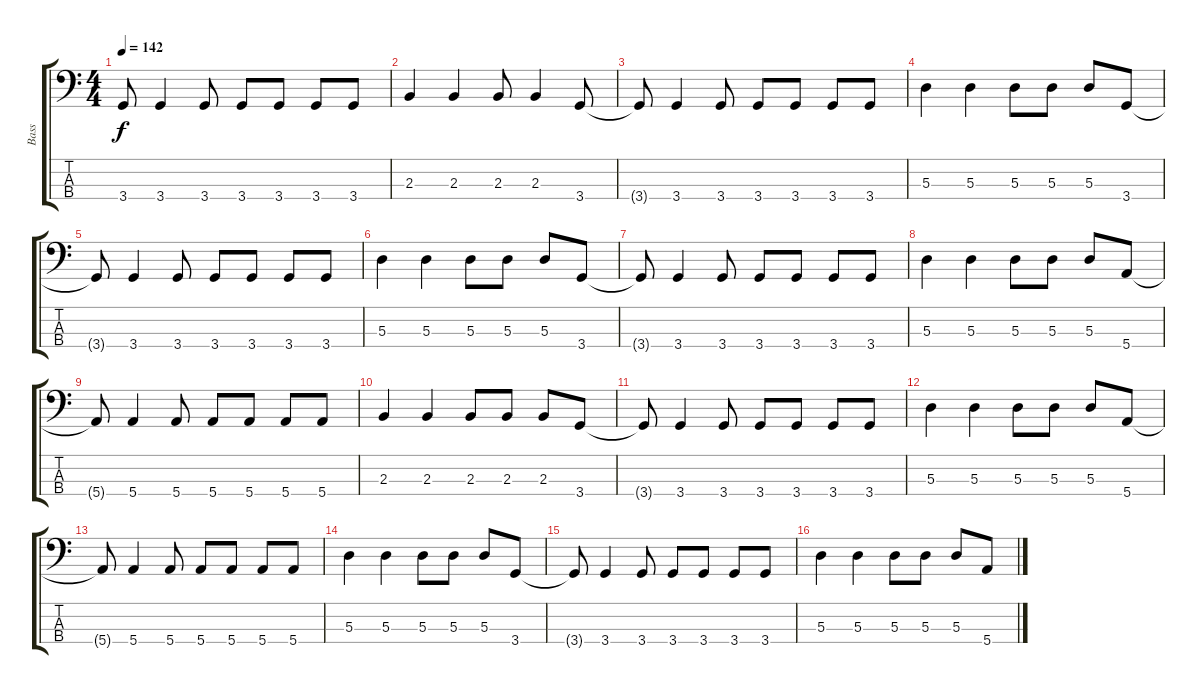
\track ("Bass" "Bass") {instrument electricbassfinger}
\staff {score tabs}
\tuning (G2 D2 A1 E1) {hide}
\ts (4 4)
\tempo 142
\clef f4
\ks c
3.4{t}.8{dy f} 3.4.4 3.4.8 3.4.8 3.4.8 3.4.8 3.4.8 |
2.3.4 2.3.4 2.3.8 2.3.4 3.4.8 |
3.4{t}.8 3.4.4 3.4.8 3.4.8 3.4.8 3.4.8 3.4.8 |
5.3.4 5.3.4 5.3.8 5.3.8 5.3.8 3.4.8 |
3.4{t}.8 3.4.4 3.4.8 3.4.8 3.4.8 3.4.8 3.4.8 |
5.3.4 5.3.4 5.3.8 5.3.8 5.3.8 3.4.8 |
3.4{t}.8 3.4.4 3.4.8 3.4.8 3.4.8 3.4.8 3.4.8 |
5.3.4 5.3.4 5.3.8 5.3.8 5.3.8 5.4.8 |
5.4{t}.8 5.4.4 5.4.8 5.4.8 5.4.8 5.4.8 5.4.8 |
2.3.4 2.3.4 2.3.8 2.3.8 2.3.8 3.4.8 |
3.4{t}.8 3.4.4 3.4.8 3.4.8 3.4.8 3.4.8 3.4.8 |
5.3.4 5.3.4 5.3.8 5.3.8 5.3.8 5.4.8 |
5.4{t}.8 5.4.4 5.4.8 5.4.8 5.4.8 5.4.8 5.4.8 |
5.3.4 5.3.4 5.3.8 5.3.8 5.3.8 3.4.8 |
3.4{t}.8 3.4.4 3.4.8 3.4.8 3.4.8 3.4.8 3.4.8 |
5.3.4 5.3.4 5.3.8 5.3.8 5.3.8 5.4.8
